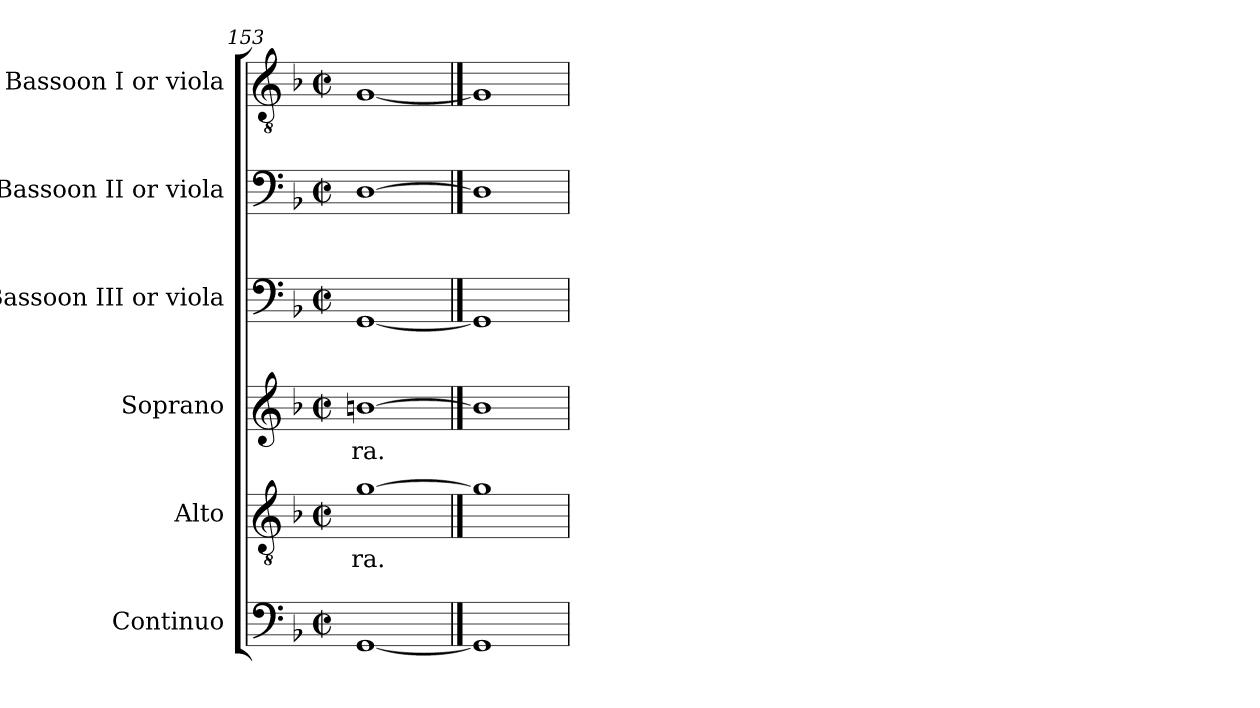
**kern	**kern	**text	**kern	**text	**kern	**kern	**kern
*part6	*part5	*part5	*part4	*part4	*part3	*part2	*part1
*staff6	*staff5	*staff5	*staff4	*staff4	*staff3	*staff2	*staff1
*I"Continuo	*I"Alto	*	*I"Soprano	*	*I"Bassoon III or viola	*I"Bassoon II or viola	*I"Bassoon I or viola
*	*I'A	*	*I'S	*	*I'III	*I'II	*I'I
*clefF4	*clefGv2	*	*clefG2	*	*clefF4	*clefF4	*clefGv2
*k[b-]	*k[b-]	*	*k[b-]	*	*k[b-]	*k[b-]	*k[b-]
*F:	*F:	*	*F:	*	*F:	*F:	*F:
*M2/2	*M2/2	*	*M2/2	*	*M2/2	*M2/2	*M2/2
*met(c|)	*met(c|)	*	*met(c|)	*	*met(c|)	*met(c|)	*met(c|)
=153	=153	=153	=153	=153	=153	=153	=153
!	!	!LO:LY:b	!	!LO:LY:b	!	!	!
[1GG	[1g	-ra.	[1bn	-ra.	[1GG	[1D	[1G
==154	==154	==154	==154	==154	==154	==154	==154
1GG]	1g]	.	1b]	.	1GG]	1D]	1G]
=	=	=	=	=	=	=	=
*-	*-	*-	*-	*-	*-	*-	*-
